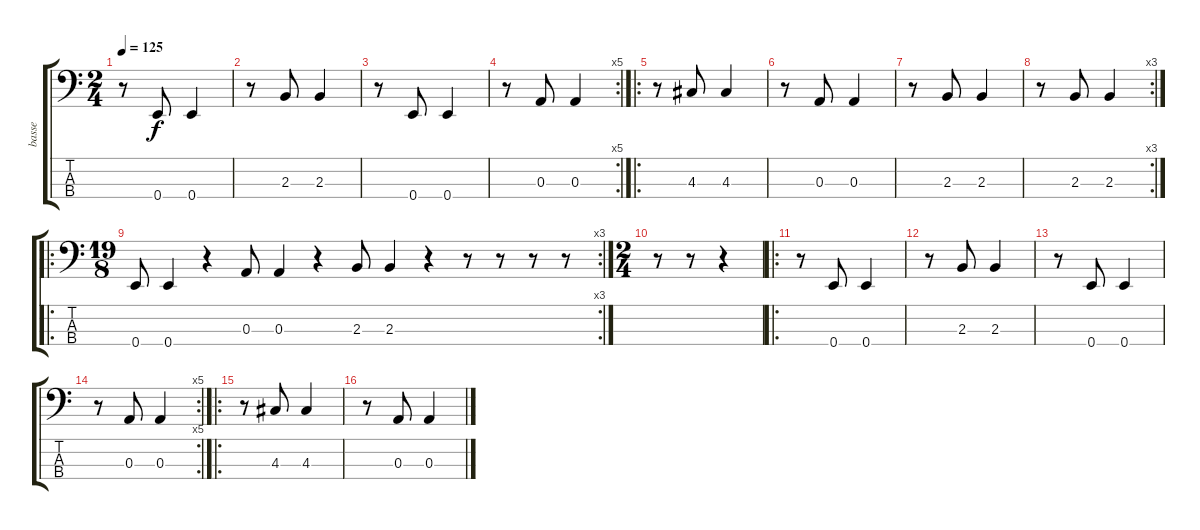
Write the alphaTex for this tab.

\track ("basse" "basse") {instrument electricbassfinger}
\staff {score tabs}
\tuning (G2 D2 A1 E1) {hide}
\ts (2 4)
\tempo 125
\clef f4
\ks c
r.8{dy f instrument electricbassfinger} 0.4.8 0.4.4 |
r.8 2.3.8 2.3.4 |
r.8 0.4.8 0.4.4 |
\rc 5
r.8 0.3.8 0.3.4 |
\ro
r.8 4.3.8 4.3.4 |
r.8 0.3.8 0.3.4 |
r.8 2.3.8 2.3.4 |
\rc 3
r.8 2.3.8 2.3.4 |
\ro
\rc 3
\ts (19 8)
0.4.8 0.4.4 r.4 0.3.8 0.3.4 r.4 2.3.8 2.3.4 r.4 r.8 r.8 r.8 r.8 |
\ts (2 4)
r.8 r.8 r.4 |
\ro
r.8 0.4.8 0.4.4 |
r.8 2.3.8 2.3.4 |
r.8 0.4.8 0.4.4 |
\rc 5
r.8 0.3.8 0.3.4 |
\ro
r.8 4.3.8 4.3.4 |
r.8 0.3.8 0.3.4
